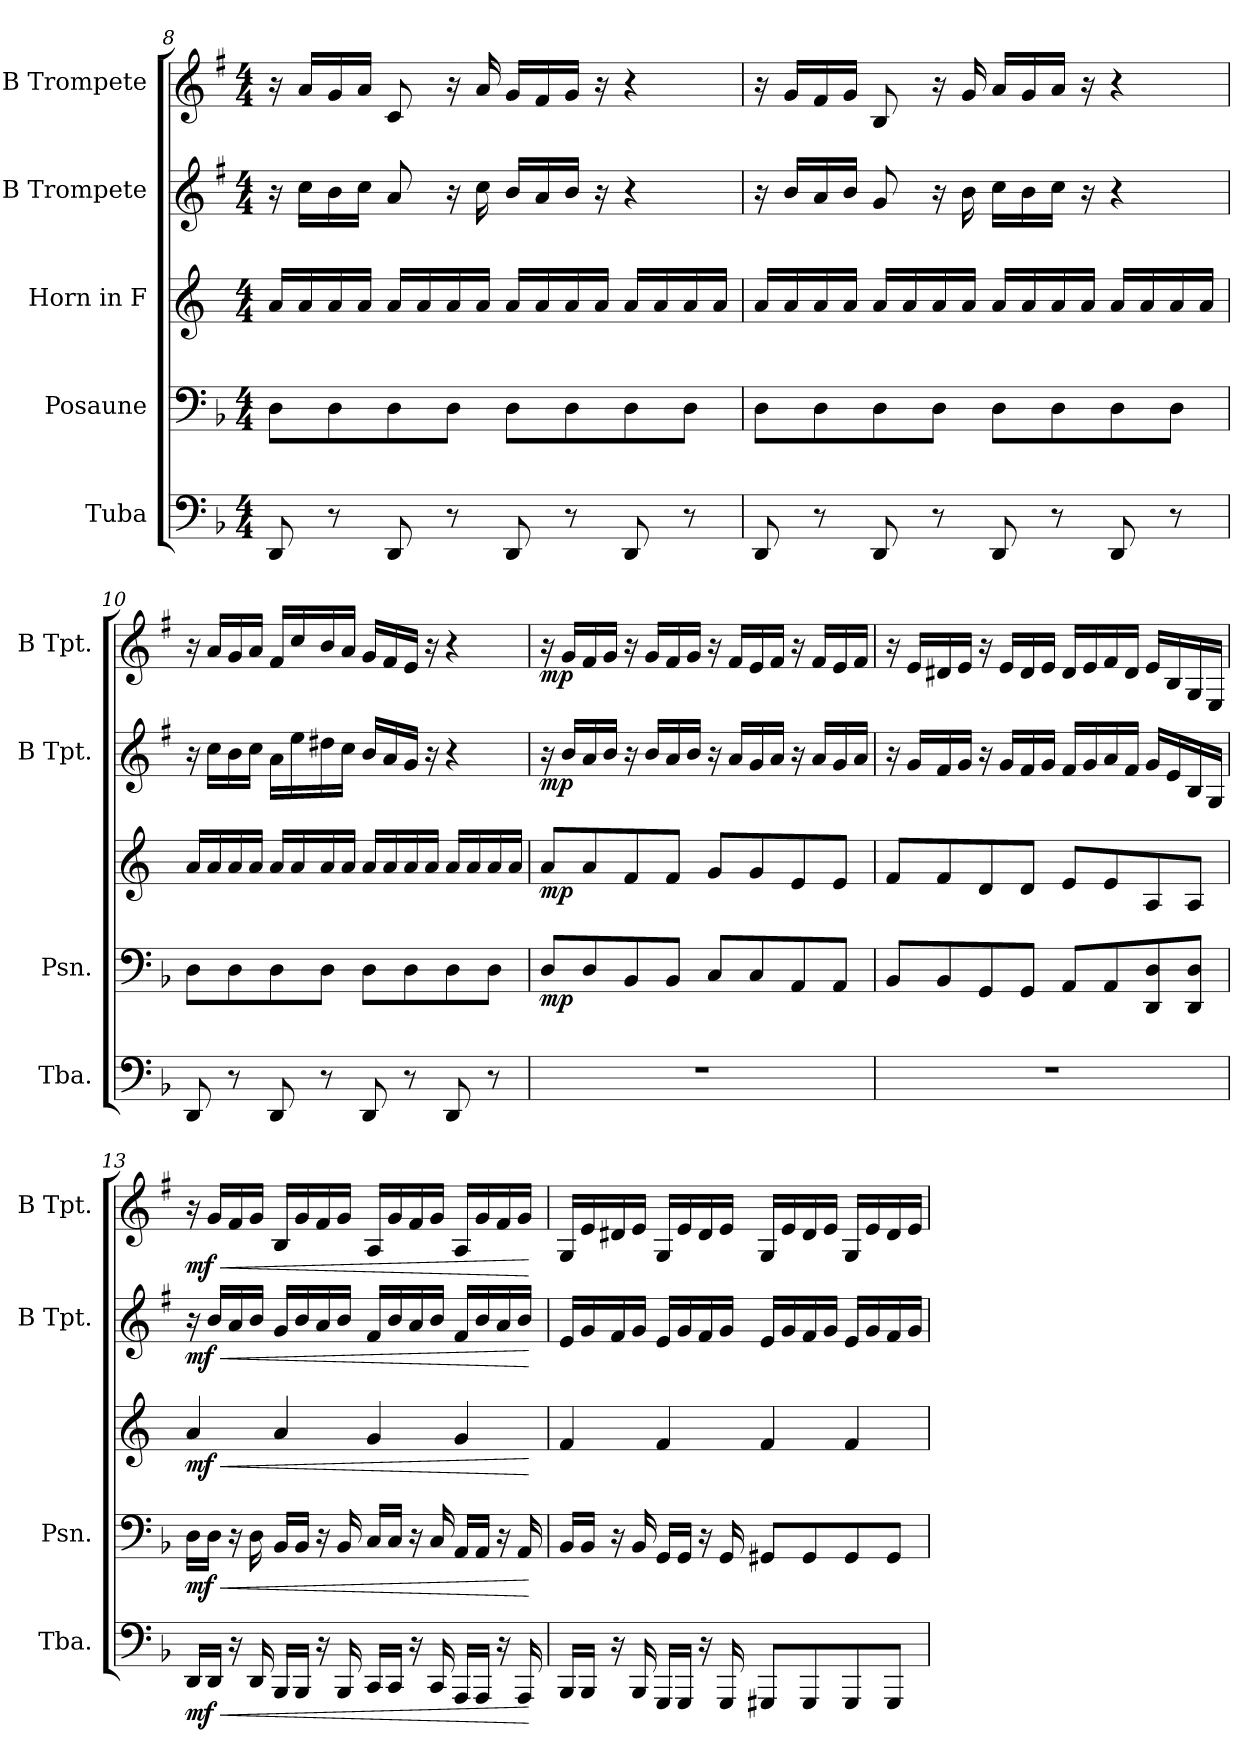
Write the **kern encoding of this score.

**kern	**dynam	**kern	**dynam	**kern	**dynam	**kern	**dynam	**kern	**dynam
*part5	*part5	*part4	*part4	*part3	*part3	*part2	*part2	*part1	*part1
*staff5	*staff5	*staff4	*staff4	*staff3	*staff3	*staff2	*staff2	*staff1	*staff1
*I"Tuba	*	*I"Posaune	*	*I"Horn in F	*	*I"B Trompete	*	*I"B Trompete	*
*I'Tba.	*	*I'Psn.	*	*	*	*I'B Tpt.	*	*I'B Tpt.	*
!!LO:LB:g=z
*clefF4	*	*clefF4	*	*clefG2	*	*clefG2	*	*clefG2	*
*	*	*	*	*ITrd4c7	*	*ITrd1c2	*	*ITrd1c2	*
*k[b-]	*	*k[b-]	*	*k[b-]	*	*k[b-]	*	*k[b-]	*
*M4/4	*	*M4/4	*	*M4/4	*	*M4/4	*	*M4/4	*
=8	=8	=8	=8	=8	=8	=8	=8	=8	=8
8DD/	.	8D\L	.	16d/LL	.	16r	.	16r	.
.	.	.	.	16d/	.	16b-\LL	.	16g/LL	.
8r	.	8D\	.	16d/	.	16a\	.	16f/	.
.	.	.	.	16d/JJ	.	16b-\JJ	.	16g/JJ	.
8DD/	.	8D\	.	16d/LL	.	8g/	.	8B-/	.
.	.	.	.	16d/	.	.	.	.	.
8r	.	8D\J	.	16d/	.	16r	.	16r	.
.	.	.	.	16d/JJ	.	16b-\	.	16g/	.
8DD/	.	8D\L	.	16d/LL	.	16a/LL	.	16f/LL	.
.	.	.	.	16d/	.	16g/	.	16e/	.
8r	.	8D\	.	16d/	.	16a/JJ	.	16f/JJ	.
.	.	.	.	16d/JJ	.	16r	.	16r	.
8DD/	.	8D\	.	16d/LL	.	4r	.	4r	.
.	.	.	.	16d/	.	.	.	.	.
8r	.	8D\J	.	16d/	.	.	.	.	.
.	.	.	.	16d/JJ	.	.	.	.	.
=9	=9	=9	=9	=9	=9	=9	=9	=9	=9
8DD/	.	8D\L	.	16d/LL	.	16r	.	16r	.
.	.	.	.	16d/	.	16a/LL	.	16f/LL	.
8r	.	8D\	.	16d/	.	16g/	.	16e/	.
.	.	.	.	16d/JJ	.	16a/JJ	.	16f/JJ	.
8DD/	.	8D\	.	16d/LL	.	8f/	.	8A/	.
.	.	.	.	16d/	.	.	.	.	.
8r	.	8D\J	.	16d/	.	16r	.	16r	.
.	.	.	.	16d/JJ	.	16a\	.	16f/	.
8DD/	.	8D\L	.	16d/LL	.	16b-\LL	.	16g/LL	.
.	.	.	.	16d/	.	16a\	.	16f/	.
8r	.	8D\	.	16d/	.	16b-\JJ	.	16g/JJ	.
.	.	.	.	16d/JJ	.	16r	.	16r	.
8DD/	.	8D\	.	16d/LL	.	4r	.	4r	.
.	.	.	.	16d/	.	.	.	.	.
8r	.	8D\J	.	16d/	.	.	.	.	.
.	.	.	.	16d/JJ	.	.	.	.	.
!!LO:PB:g=z
=10	=10	=10	=10	=10	=10	=10	=10	=10	=10
8DD/	.	8D\L	.	16d/LL	.	16r	.	16r	.
.	.	.	.	16d/	.	16b-\LL	.	16g/LL	.
8r	.	8D\	.	16d/	.	16a\	.	16f/	.
.	.	.	.	16d/JJ	.	16b-\JJ	.	16g/JJ	.
8DD/	.	8D\	.	16d/LL	.	16g\LL	.	16e/LL	.
.	.	.	.	16d/	.	16dd\	.	16b-/	.
8r	.	8D\J	.	16d/	.	16cc#X\	.	16a/	.
.	.	.	.	16d/JJ	.	16b-\JJ	.	16g/JJ	.
8DD/	.	8D\L	.	16d/LL	.	16a/LL	.	16f/LL	.
.	.	.	.	16d/	.	16g/	.	16e/	.
8r	.	8D\	.	16d/	.	16f/JJ	.	16d/JJ	.
.	.	.	.	16d/JJ	.	16r	.	16r	.
8DD/	.	8D\	.	16d/LL	.	4r	.	4r	.
.	.	.	.	16d/	.	.	.	.	.
8r	.	8D\J	.	16d/	.	.	.	.	.
.	.	.	.	16d/JJ	.	.	.	.	.
=11	=11	=11	=11	=11	=11	=11	=11	=11	=11
!	!	!	!LO:DY:b	!	!LO:DY:b	!	!LO:DY:b	!	!LO:DY:b
1r	.	8D/L	mp	8d/L	mp	16r	mp	16r	mp
.	.	.	.	.	.	16a/LL	.	16f/LL	.
.	.	8D/	.	8d/	.	16g/	.	16e/	.
.	.	.	.	.	.	16a/JJ	.	16f/JJ	.
.	.	8BB-/	.	8B-/	.	16r	.	16r	.
.	.	.	.	.	.	16a/LL	.	16f/LL	.
.	.	8BB-/J	.	8B-/J	.	16g/	.	16e/	.
.	.	.	.	.	.	16a/JJ	.	16f/JJ	.
.	.	8C/L	.	8c/L	.	16r	.	16r	.
.	.	.	.	.	.	16g/LL	.	16e/LL	.
.	.	8C/	.	8c/	.	16f/	.	16d/	.
.	.	.	.	.	.	16g/JJ	.	16e/JJ	.
.	.	8AA/	.	8A/	.	16r	.	16r	.
.	.	.	.	.	.	16g/LL	.	16e/LL	.
.	.	8AA/J	.	8A/J	.	16f/	.	16d/	.
.	.	.	.	.	.	16g/JJ	.	16e/JJ	.
!!LO:LB:g=z
=12	=12	=12	=12	=12	=12	=12	=12	=12	=12
1r	.	8BB-/L	.	8B-/L	.	16r	.	16r	.
.	.	.	.	.	.	16f/LL	.	16d/LL	.
.	.	8BB-/	.	8B-/	.	16e/	.	16c#X/	.
.	.	.	.	.	.	16f/JJ	.	16d/JJ	.
.	.	8GG/	.	8G/	.	16r	.	16r	.
.	.	.	.	.	.	16f/LL	.	16d/LL	.
.	.	8GG/J	.	8G/J	.	16e/	.	16c#/	.
.	.	.	.	.	.	16f/JJ	.	16d/JJ	.
.	.	8AA/L	.	8A/L	.	16e/LL	.	16c#/LL	.
.	.	.	.	.	.	16f/	.	16d/	.
.	.	8AA/	.	8A/	.	16g/	.	16e/	.
.	.	.	.	.	.	16e/JJ	.	16c#/JJ	.
.	.	8DD/ 8D/	.	8D/	.	16f/LL	.	16d/LL	.
.	.	.	.	.	.	16d/	.	16A/	.
.	.	8DD/ 8D/J	.	8D/J	.	16A/	.	16F/	.
.	.	.	.	.	.	16F/JJ	.	16D/JJ	.
=13	=13	=13	=13	=13	=13	=13	=13	=13	=13
!	!LO:HP:b	!	!LO:HP:b	!	!LO:HP:b	!	!LO:HP:b	!	!LO:HP:b
!	!LO:DY:n=1:b	!	!LO:DY:n=1:b	!	!LO:DY:n=1:b	!	!LO:DY:n=1:b	!	!LO:DY:n=1:b
16DD/LL	< mf	16D\LL	< mf	4d/	< mf	16r	< mf	16r	< mf
16DD/JJ	.	16D\JJ	.	.	.	16a/LL	.	16f/LL	.
16r	.	16r	.	.	.	16g/	.	16e/	.
16DD/	.	16D\	.	.	.	16a/JJ	.	16f/JJ	.
16BBB-/LL	.	16BB-/LL	.	4d/	.	16f/LL	.	16A/LL	.
16BBB-/JJ	.	16BB-/JJ	.	.	.	16a/	.	16f/	.
16r	.	16r	.	.	.	16g/	.	16e/	.
16BBB-/	.	16BB-/	.	.	.	16a/JJ	.	16f/JJ	.
16CC/LL	.	16C/LL	.	4c/	.	16e/LL	.	16G/LL	.
16CC/JJ	.	16C/JJ	.	.	.	16a/	.	16f/	.
16r	.	16r	.	.	.	16g/	.	16e/	.
16CC/	.	16C/	.	.	.	16a/JJ	.	16f/JJ	.
16AAA/LL	.	16AA/LL	.	4c/	.	16e/LL	.	16G/LL	.
16AAA/JJ	.	16AA/JJ	.	.	.	16a/	.	16f/	.
16r	.	16r	.	.	.	16g/	.	16e/	.
16AAA/	.	16AA/	.	.	.	16a/JJ	.	16f/JJ	.
.	[	.	[	.	[	.	[	.	[
!!LO:PB:g=z
=14	=14	=14	=14	=14	=14	=14	=14	=14	=14
16BBB-/LL	.	16BB-/LL	.	4B-/	.	16d/LL	.	16F/LL	.
16BBB-/JJ	.	16BB-/JJ	.	.	.	16f/	.	16d/	.
16r	.	16r	.	.	.	16e/	.	16c#X/	.
16BBB-/	.	16BB-/	.	.	.	16f/JJ	.	16d/JJ	.
16GGG/LL	.	16GG/LL	.	4B-/	.	16d/LL	.	16F/LL	.
16GGG/JJ	.	16GG/JJ	.	.	.	16f/	.	16d/	.
16r	.	16r	.	.	.	16e/	.	16c#/	.
16GGG/	.	16GG/	.	.	.	16f/JJ	.	16d/JJ	.
8GGG#X/L	.	8GG#X/L	.	4B-/	.	16d/LL	.	16F/LL	.
.	.	.	.	.	.	16f/	.	16d/	.
8GGG#/	.	8GG#/	.	.	.	16e/	.	16c#/	.
.	.	.	.	.	.	16f/JJ	.	16d/JJ	.
8GGG#/	.	8GG#/	.	4B-/	.	16d/LL	.	16F/LL	.
.	.	.	.	.	.	16f/	.	16d/	.
8GGG#/J	.	8GG#/J	.	.	.	16e/	.	16c#/	.
.	.	.	.	.	.	16f/JJ	.	16d/JJ	.
=	=	=	=	=	=	=	=	=	=
*-	*-	*-	*-	*-	*-	*-	*-	*-	*-
